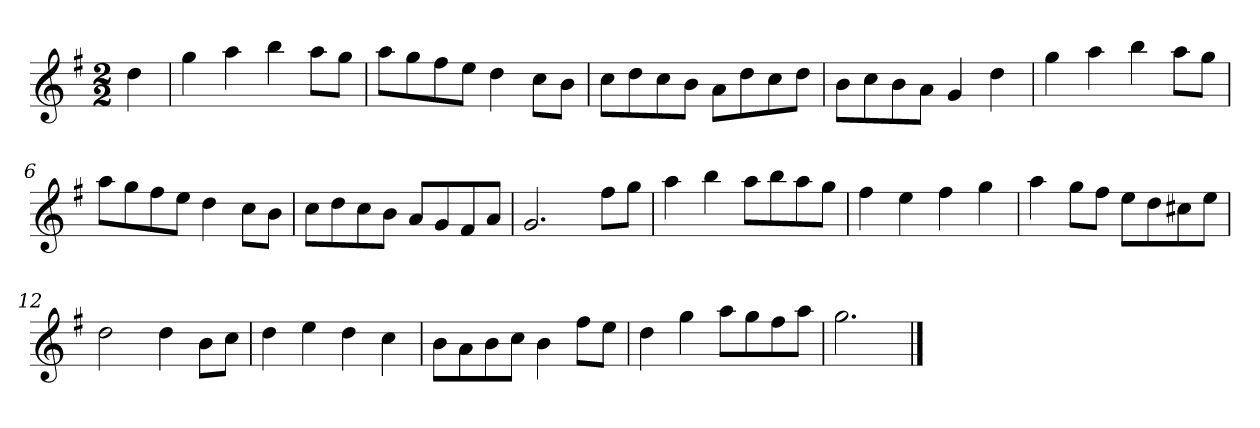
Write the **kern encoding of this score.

**kern
*part1
*staff1
*k[f#]
*M2/2
*MM120
=
4dd
=1
4gg
4aa
4bb
8aaL
8ggJ
=2
8aaL
8gg
8ff#
8eeJ
4dd
8ccL
8bJ
=3
8ccL
8dd
8cc
8bJ
8aL
8dd
8cc
8ddJ
=4
8bL
8cc
8b
8aJ
4g
4dd
=5
4gg
4aa
4bb
8aaL
8ggJ
=6
8aaL
8gg
8ff#
8eeJ
4dd
8ccL
8bJ
=7
8ccL
8dd
8cc
8bJ
8aL
8g
8f#
8aJ
=8
2.g
8ff#L
8ggJ
=9
4aa
4bb
8aaL
8bb
8aa
8ggJ
=10
4ff#
4ee
4ff#
4gg
=11
4aa
8ggL
8ff#J
8eeL
8dd
8cc#X
8eeJ
=12
2dd
4dd
8bL
8ccJ
=13
4dd
4ee
4dd
4cc
=14
8bL
8a
8b
8ccJ
4b
8ff#L
8eeJ
=15
4dd
4gg
8aaL
8gg
8ff#
8aaJ
=16
2.gg
==
*-
